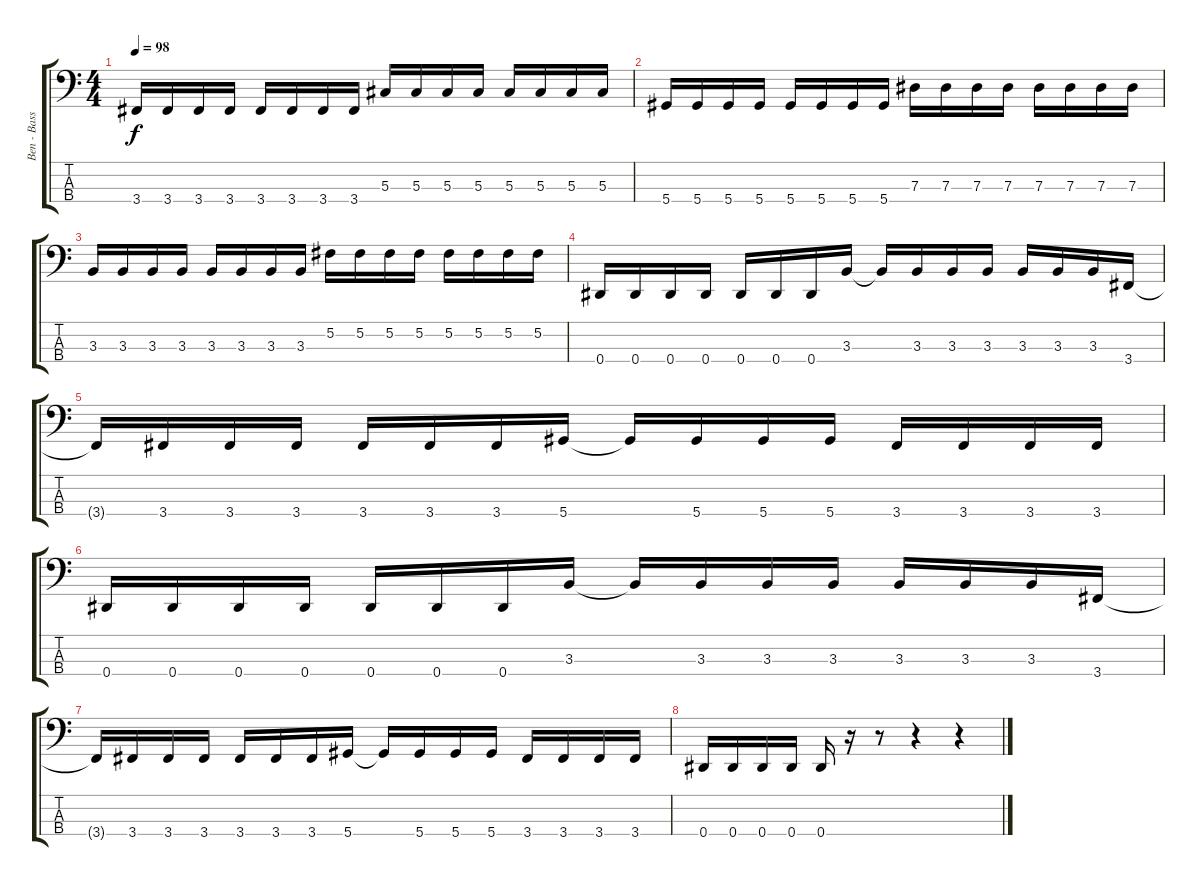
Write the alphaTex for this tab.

\track ("Ben - Bass" "Ben - Bass") {instrument electricbasspick}
\staff {score tabs}
\tuning (Gb2 Db2 Ab1 Eb1) {hide}
\ts (4 4)
\tempo 98
\clef f4
\ks c
3.4.16{dy f} 3.4.16 3.4.16 3.4.16 3.4.16 3.4.16 3.4.16 3.4.16 5.3.16 5.3.16 5.3.16 5.3.16 5.3.16 5.3.16 5.3.16 5.3.16 |
5.4.16 5.4.16 5.4.16 5.4.16 5.4.16 5.4.16 5.4.16 5.4.16 7.3.16 7.3.16 7.3.16 7.3.16 7.3.16 7.3.16 7.3.16 7.3.16 |
3.3.16 3.3.16 3.3.16 3.3.16 3.3.16 3.3.16 3.3.16 3.3.16 5.2.16 5.2.16 5.2.16 5.2.16 5.2.16 5.2.16 5.2.16 5.2.16 |
0.4.16 0.4.16 0.4.16 0.4.16 0.4.16 0.4.16 0.4.16 3.3.16 3.3{t}.16 3.3.16 3.3.16 3.3.16 3.3.16 3.3.16 3.3.16 3.4.16 |
3.4{t}.16 3.4.16 3.4.16 3.4.16 3.4.16 3.4.16 3.4.16 5.4.16 5.4{t}.16 5.4.16 5.4.16 5.4.16 3.4.16 3.4.16 3.4.16 3.4.16 |
0.4.16 0.4.16 0.4.16 0.4.16 0.4.16 0.4.16 0.4.16 3.3.16 3.3{t}.16 3.3.16 3.3.16 3.3.16 3.3.16 3.3.16 3.3.16 3.4.16 |
3.4{t}.16 3.4.16 3.4.16 3.4.16 3.4.16 3.4.16 3.4.16 5.4.16 5.4{t}.16 5.4.16 5.4.16 5.4.16 3.4.16 3.4.16 3.4.16 3.4.16 |
0.4.16 0.4.16 0.4.16 0.4.16 0.4.16 r.16 r.8 r.4 r.4
